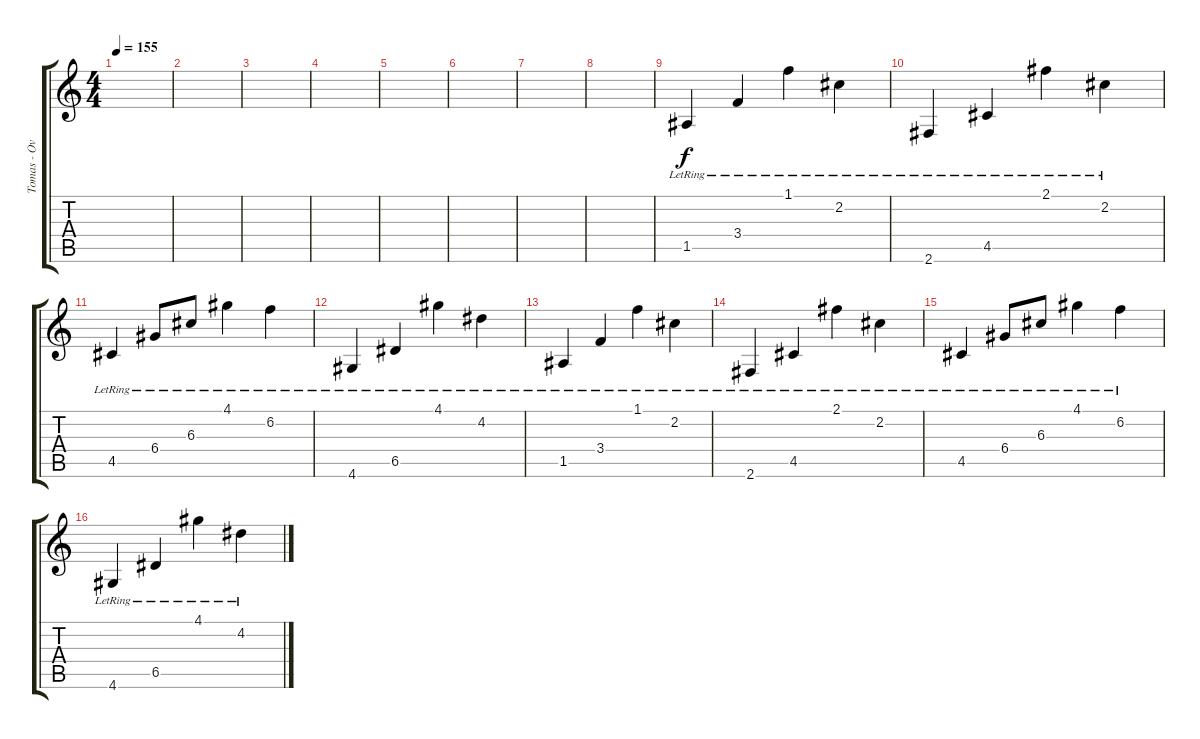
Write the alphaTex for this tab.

\track ("Tomas - Overdub Guitar" "Tomas - Ov") {instrument acousticguitarsteel}
\staff {score tabs}
\tuning (E4 B3 G3 D3 A2 E2) {hide}
\ts (4 4)
\tempo 155
\clef g2
\ks c
|
|
|
|
|
|
|
|
1.5{lr}.4{dy f volume 12 instrument electricguitarclean} 3.4{lr}.4 1.1{lr}.4 2.2{lr}.4 |
2.6{lr}.4 4.5{lr}.4 2.1{lr}.4 2.2{lr}.4 |
4.5{lr}.4 6.4{lr}.8 6.3{lr}.8 4.1{lr}.4 6.2{lr}.4 |
4.6{lr}.4 6.5{lr}.4 4.1{lr}.4 4.2{lr}.4 |
1.5{lr}.4 3.4{lr}.4 1.1{lr}.4 2.2{lr}.4 |
2.6{lr}.4 4.5{lr}.4 2.1{lr}.4 2.2{lr}.4 |
4.5{lr}.4 6.4{lr}.8 6.3{lr}.8 4.1{lr}.4 6.2{lr}.4 |
4.6{lr}.4 6.5{lr}.4 4.1{lr}.4 4.2{lr}.4
